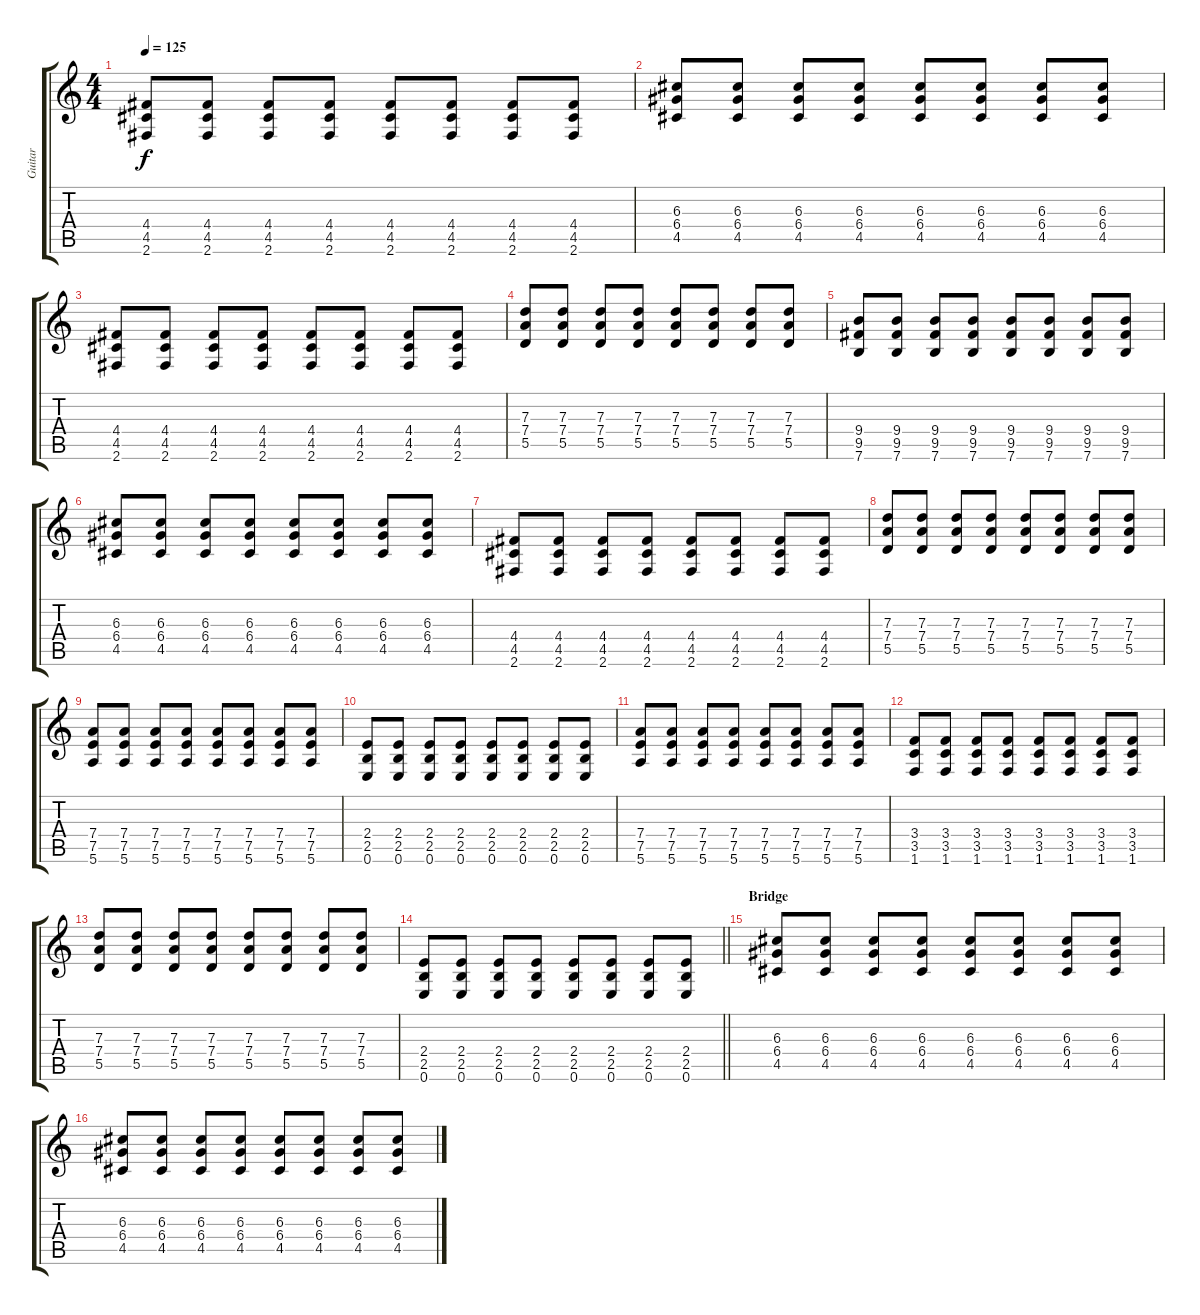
\track ("Guitar" "Guitar") {instrument distortionguitar}
\staff {score tabs}
\tuning (E4 B3 G3 D3 A2 E2) {hide}
\ts (4 4)
\tempo 125
\clef g2
\ks c
(4.4 4.5 2.6).8{dy f} (4.4 4.5 2.6).8 (4.4 4.5 2.6).8 (4.4 4.5 2.6).8 (4.4 4.5 2.6).8 (4.4 4.5 2.6).8 (4.4 4.5 2.6).8 (4.4 4.5 2.6).8 |
(6.3 6.4 4.5).8 (6.3 6.4 4.5).8 (6.3 6.4 4.5).8 (6.3 6.4 4.5).8 (6.3 6.4 4.5).8 (6.3 6.4 4.5).8 (6.3 6.4 4.5).8 (6.3 6.4 4.5).8 |
(4.4 4.5 2.6).8 (4.4 4.5 2.6).8 (4.4 4.5 2.6).8 (4.4 4.5 2.6).8 (4.4 4.5 2.6).8 (4.4 4.5 2.6).8 (4.4 4.5 2.6).8 (4.4 4.5 2.6).8 |
(7.3 7.4 5.5).8 (7.3 7.4 5.5).8 (7.3 7.4 5.5).8 (7.3 7.4 5.5).8 (7.3 7.4 5.5).8 (7.3 7.4 5.5).8 (7.3 7.4 5.5).8 (7.3 7.4 5.5).8 |
(9.4 9.5 7.6).8 (9.4 9.5 7.6).8 (9.4 9.5 7.6).8 (9.4 9.5 7.6).8 (9.4 9.5 7.6).8 (9.4 9.5 7.6).8 (9.4 9.5 7.6).8 (9.4 9.5 7.6).8 |
(6.3 6.4 4.5).8 (6.3 6.4 4.5).8 (6.3 6.4 4.5).8 (6.3 6.4 4.5).8 (6.3 6.4 4.5).8 (6.3 6.4 4.5).8 (6.3 6.4 4.5).8 (6.3 6.4 4.5).8 |
(4.4 4.5 2.6).8 (4.4 4.5 2.6).8 (4.4 4.5 2.6).8 (4.4 4.5 2.6).8 (4.4 4.5 2.6).8 (4.4 4.5 2.6).8 (4.4 4.5 2.6).8 (4.4 4.5 2.6).8 |
(7.3 7.4 5.5).8 (7.3 7.4 5.5).8 (7.3 7.4 5.5).8 (7.3 7.4 5.5).8 (7.3 7.4 5.5).8 (7.3 7.4 5.5).8 (7.3 7.4 5.5).8 (7.3 7.4 5.5).8 |
(7.4 7.5 5.6).8 (7.4 7.5 5.6).8 (7.4 7.5 5.6).8 (7.4 7.5 5.6).8 (7.4 7.5 5.6).8 (7.4 7.5 5.6).8 (7.4 7.5 5.6).8 (7.4 7.5 5.6).8 |
(2.4 2.5 0.6).8 (2.4 2.5 0.6).8 (2.4 2.5 0.6).8 (2.4 2.5 0.6).8 (2.4 2.5 0.6).8 (2.4 2.5 0.6).8 (2.4 2.5 0.6).8 (2.4 2.5 0.6).8 |
(7.4 7.5 5.6).8 (7.4 7.5 5.6).8 (7.4 7.5 5.6).8 (7.4 7.5 5.6).8 (7.4 7.5 5.6).8 (7.4 7.5 5.6).8 (7.4 7.5 5.6).8 (7.4 7.5 5.6).8 |
(3.4 3.5 1.6).8 (3.4 3.5 1.6).8 (3.4 3.5 1.6).8 (3.4 3.5 1.6).8 (3.4 3.5 1.6).8 (3.4 3.5 1.6).8 (3.4 3.5 1.6).8 (3.4 3.5 1.6).8 |
(7.3 7.4 5.5).8 (7.3 7.4 5.5).8 (7.3 7.4 5.5).8 (7.3 7.4 5.5).8 (7.3 7.4 5.5).8 (7.3 7.4 5.5).8 (7.3 7.4 5.5).8 (7.3 7.4 5.5).8 |
\barLineRight lightlight
(2.4 2.5 0.6).8 (2.4 2.5 0.6).8 (2.4 2.5 0.6).8 (2.4 2.5 0.6).8 (2.4 2.5 0.6).8 (2.4 2.5 0.6).8 (2.4 2.5 0.6).8 (2.4 2.5 0.6).8 |
\section ("" "Bridge")
(6.3 6.4 4.5).8 (6.3 6.4 4.5).8 (6.3 6.4 4.5).8 (6.3 6.4 4.5).8 (6.3 6.4 4.5).8 (6.3 6.4 4.5).8 (6.3 6.4 4.5).8 (6.3 6.4 4.5).8 |
(6.3 6.4 4.5).8 (6.3 6.4 4.5).8 (6.3 6.4 4.5).8 (6.3 6.4 4.5).8 (6.3 6.4 4.5).8 (6.3 6.4 4.5).8 (6.3 6.4 4.5).8 (6.3 6.4 4.5).8
